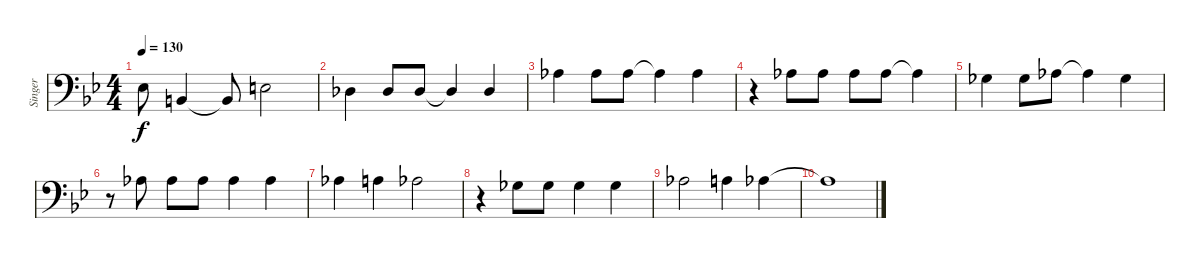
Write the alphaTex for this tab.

\bracketExtendMode groupsimilarinstruments
\otherSystemsTrackNameOrientation horizontal
\track ("Solostimme" "Singer") {instrument voiceoohs}
\staff {score}
\tuning (E4 B3 G3 D3 A2 E2)
\ts (4 4)
\tempo 130
\clef f4
\ks bb
1.4{acc b}.8{dy f beam Down} 2.5{acc forcenatural}.4{beam Up} 2.5{t acc forcenatural}.8{beam Up} 2.4{acc forcenatural}.2{beam Down} |
4.5{acc b}.4{beam Down} 4.5{acc b}.8{beam Up} 4.5{acc b}.8{beam Up} 4.5{t acc b}.4{beam Up} 4.5{acc b}.4{beam Up} |
1.3{acc b}.4{beam Down} 1.3{acc b}.8{beam Down} 1.3{acc b}.8{beam Down} 1.3{t acc b}.4{beam Down} 1.3{acc b}.4{beam Down} |
r.4{beam Down} 1.3{acc b}.8{beam Down} 1.3{acc b}.8{beam Down} 1.3{acc b}.8{beam Down} 1.3{acc b}.8{beam Down} 1.3{t acc b}.4{beam Down} |
4.4{acc b}.4{beam Down} 4.4{acc b}.8{beam Down} 6.4{acc b}.8{beam Down} 6.4{t acc b}.4{beam Down} 4.4{acc b}.4{beam Down} |
r.8{beam Down} 1.3{acc b}.8{beam Down} 1.3{acc b}.8{beam Down} 1.3{acc b}.8{beam Down} 1.3{acc b}.4{beam Down} 1.3{acc b}.4{beam Down} |
1.3{acc b}.4{beam Down} 2.3{acc forcenatural}.4{beam Down} 1.3{acc b}.2{beam Down} |
r.4{beam Down} 4.4{acc b}.8{beam Down} 4.4{acc b}.8{beam Down} 4.4{acc b}.4{beam Down} 4.4{acc b}.4{beam Down} |
1.3{acc b}.2{beam Down} 2.3{acc forcenatural}.4{beam Down} 1.3{acc b}.4{beam Down} |
1.3{t acc b}.1{beam Down}
